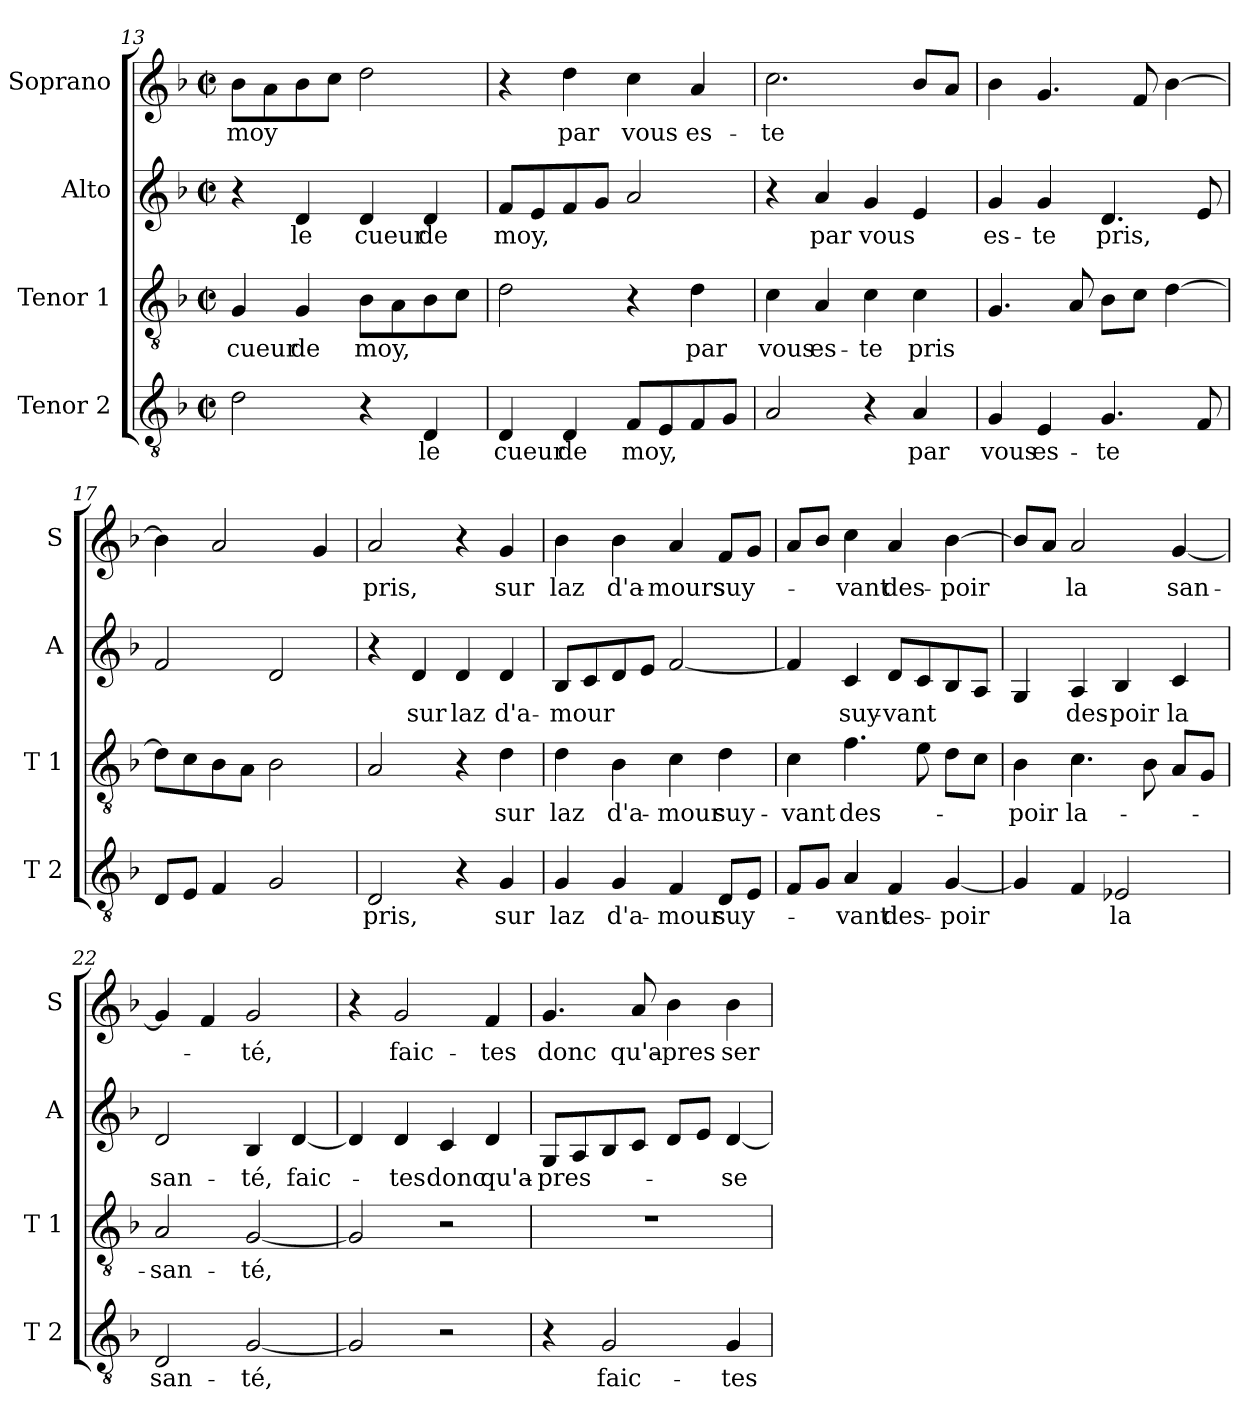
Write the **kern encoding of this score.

**kern	**text	**kern	**text	**kern	**text	**kern	**text
*part4	*part4	*part3	*part3	*part2	*part2	*part1	*part1
*staff4	*staff4	*staff3	*staff3	*staff2	*staff2	*staff1	*staff1
*I"Tenor 2	*	*I"Tenor 1	*	*I"Alto	*	*I"Soprano	*
*I'T 2	*	*I'T 1	*	*I'A	*	*I'S	*
*clefGv2	*	*clefGv2	*	*clefG2	*	*clefG2	*
*k[b-]	*	*k[b-]	*	*k[b-]	*	*k[b-]	*
*F:	*	*F:	*	*F:	*	*F:	*
*M2/2	*	*M2/2	*	*M2/2	*	*M2/2	*
*met(c|)	*	*met(c|)	*	*met(c|)	*	*met(c|)	*
=13	=13	=13	=13	=13	=13	=13	=13
!	!	!	!LO:LY:b	!	!	!	!LO:LY:b
2d\	.	4G/	cueur	4r	.	8b-\L	moy
.	.	.	.	.	.	8a\	.
!	!	!	!LO:LY:b	!	!LO:LY:b	!	!
.	.	4G/	de	4d/	le	8b-\	.
.	.	.	.	.	.	8cc\J	.
!	!	!	!LO:LY:b	!	!LO:LY:b	!	!
4r	.	8B-\L	moy,	4d/	cueur	2dd\	.
.	.	8A\	.	.	.	.	.
!	!LO:LY:b	!	!	!	!LO:LY:b	!	!
4D/	le	8B-\	.	4d/	de	.	.
.	.	8c\J	.	.	.	.	.
=14	=14	=14	=14	=14	=14	=14	=14
!	!LO:LY:b	!	!	!	!LO:LY:b	!	!
4D/	cueur	2d\	.	8f/L	moy,	4r	.
.	.	.	.	8e/	.	.	.
!	!LO:LY:b	!	!	!	!	!	!LO:LY:b
4D/	de	.	.	8f/	.	4dd\	par
.	.	.	.	8g/J	.	.	.
!	!LO:LY:b	!	!	!	!	!	!LO:LY:b
8F/L	moy,	4r	.	2a/	.	4cc\	vous
8E/	.	.	.	.	.	.	.
!	!	!	!LO:LY:b	!	!	!	!LO:LY:b
8F/	.	4d\	par	.	.	4a/	es-
8G/J	.	.	.	.	.	.	.
=15	=15	=15	=15	=15	=15	=15	=15
!	!	!	!LO:LY:b	!	!	!	!LO:LY:b
2A/	.	4c\	vous	4r	.	2.cc\	-te
!	!	!	!LO:LY:b	!	!LO:LY:b	!	!
.	.	4A/	es-	4a/	par	.	.
!	!	!	!LO:LY:b	!	!LO:LY:b	!	!
4r	.	4c\	-te	4g/	vous	.	.
!	!LO:LY:b	!	!LO:LY:b	!	!	!	!
4A/	par	4c\	pris	4e/	.	8b-/L	.
.	.	.	.	.	.	8a/J	.
=16	=16	=16	=16	=16	=16	=16	=16
!	!LO:LY:b	!	!	!	!LO:LY:b	!	!
4G/	vous	4.G/	.	4g/	es-	4b-\	.
!	!LO:LY:b	!	!	!	!LO:LY:b	!	!
4E/	es-	.	.	4g/	-te	4.g/	.
.	.	8A/	.	.	.	.	.
!	!LO:LY:b	!	!	!	!LO:LY:b	!	!
4.G/	-te	8B-\L	.	4.d/	pris,	.	.
.	.	8c\J	.	.	.	8f/	.
.	.	[4d\	.	.	.	[4b-\	.
8F/	.	.	.	8e/	.	.	.
=17	=17	=17	=17	=17	=17	=17	=17
8D/L	.	8d\L]	.	2f/	.	4b-\]	.
8E/J	.	8c\	.	.	.	.	.
4F/	.	8B-\	.	.	.	2a/	.
.	.	8A\J	.	.	.	.	.
2G/	.	2B-\	.	2d/	.	.	.
.	.	.	.	.	.	4g/	.
!!LO:PB:g=z
=18	=18	=18	=18	=18	=18	=18	=18
!	!LO:LY:b	!	!	!	!	!	!LO:LY:b
2D/	pris,	2A/	.	4r	.	2a/	pris,
!	!	!	!	!	!LO:LY:b	!	!
.	.	.	.	4d/	sur	.	.
!	!	!	!	!	!LO:LY:b	!	!
4r	.	4r	.	4d/	laz	4r	.
!	!LO:LY:b	!	!LO:LY:b	!	!LO:LY:b	!	!LO:LY:b
4G/	sur	4d\	sur	4d/	d'a-	4g/	sur
=19	=19	=19	=19	=19	=19	=19	=19
!	!LO:LY:b	!	!LO:LY:b	!	!LO:LY:b	!	!LO:LY:b
4G/	laz	4d\	laz	8B-/L	-mour	4b-\	laz
.	.	.	.	8c/	.	.	.
!	!LO:LY:b	!	!LO:LY:b	!	!	!	!LO:LY:b
4G/	d'a-	4B-\	d'a-	8d/	.	4b-\	d'a-
.	.	.	.	8e/J	.	.	.
!	!LO:LY:b	!	!LO:LY:b	!	!	!	!LO:LY:b
4F/	-mour	4c\	-mour	[2f/	.	4a/	-mours
!	!LO:LY:b	!	!LO:LY:b	!	!	!	!LO:LY:b
8D/L	suy-	4d\	suy-	.	.	8f/L	suy-
8E/J	.	.	.	.	.	8g/J	.
=20	=20	=20	=20	=20	=20	=20	=20
!	!	!	!LO:LY:b	!	!	!	!
8F/L	.	4c\	-vant	4f/]	.	8a/L	.
8G/J	.	.	.	.	.	8b-/J	.
!	!LO:LY:b	!	!LO:LY:b	!	!LO:LY:b	!	!LO:LY:b
4A/	-vant	4.f\	des-	4c/	suy-	4cc\	-vant
!	!LO:LY:b	!	!	!	!LO:LY:b	!	!LO:LY:b
4F/	des-	.	.	8d/L	-vant	4a/	des-
.	.	8e\	.	8c/	.	.	.
!	!LO:LY:b	!	!	!	!	!	!LO:LY:b
[4G/	-poir	8d\L	.	8B-/	.	[4b-\	-poir
.	.	8c\J	.	8A/J	.	.	.
=21	=21	=21	=21	=21	=21	=21	=21
!	!	!	!LO:LY:b	!	!	!	!
4G/]	.	4B-\	-poir	4G/	.	8b-/L]	.
.	.	.	.	.	.	8a/J	.
!	!	!	!LO:LY:b	!	!LO:LY:b	!	!LO:LY:b
4F/	.	4.c\	la-	4A/	des-	2a/	la
!	!LO:LY:b	!	!	!	!LO:LY:b	!	!
2E-X/	la	.	.	4B-/	-poir	.	.
.	.	8B-\	.	.	.	.	.
!	!	!	!	!	!LO:LY:b	!	!LO:LY:b
.	.	8A/L	.	4c/	la	[4g/	san-
.	.	8G/J	.	.	.	.	.
=22	=22	=22	=22	=22	=22	=22	=22
!	!LO:LY:b	!	!LO:LY:b	!	!LO:LY:b	!	!
2D/	san-	2A/	-san-	2d/	san-	4g/]	.
.	.	.	.	.	.	4f/	.
!	!LO:LY:b	!	!LO:LY:b	!	!LO:LY:b	!	!LO:LY:b
[2G/	-té,	[2G/	-té,	4B-/	-té,	2g/	-té,
!	!	!	!	!	!LO:LY:b	!	!
.	.	.	.	[4d/	faic-	.	.
=23	=23	=23	=23	=23	=23	=23	=23
2G/]	.	2G/]	.	4d/]	.	4r	.
!	!	!	!	!	!LO:LY:b	!	!LO:LY:b
.	.	.	.	4d/	-tes	2g/	faic-
!	!	!	!	!	!LO:LY:b	!	!
2r	.	2r	.	4c/	donc	.	.
!	!	!	!	!	!LO:LY:b	!	!LO:LY:b
.	.	.	.	4d/	qu'a-	4f/	-tes
!!LO:LB:g=z
=24	=24	=24	=24	=24	=24	=24	=24
!	!	!	!	!	!LO:LY:b	!	!LO:LY:b
4r	.	1r	.	8G/L	-pres-	4.g/	donc
.	.	.	.	8A/	.	.	.
!	!LO:LY:b	!	!	!	!	!	!
2G/	faic-	.	.	8B-/	.	.	.
!	!	!	!	!	!	!	!LO:LY:b
.	.	.	.	8c/J	.	8a/	qu'a-
!	!	!	!	!	!	!	!LO:LY:b
.	.	.	.	8d/L	.	4b-\	-pres
.	.	.	.	8e/J	.	.	.
!	!LO:LY:b	!	!	!	!LO:LY:b	!	!LO:LY:b
4G/	-tes	.	.	[4d/	-se-	4b-\	ser-
=	=	=	=	=	=	=	=
*-	*-	*-	*-	*-	*-	*-	*-
